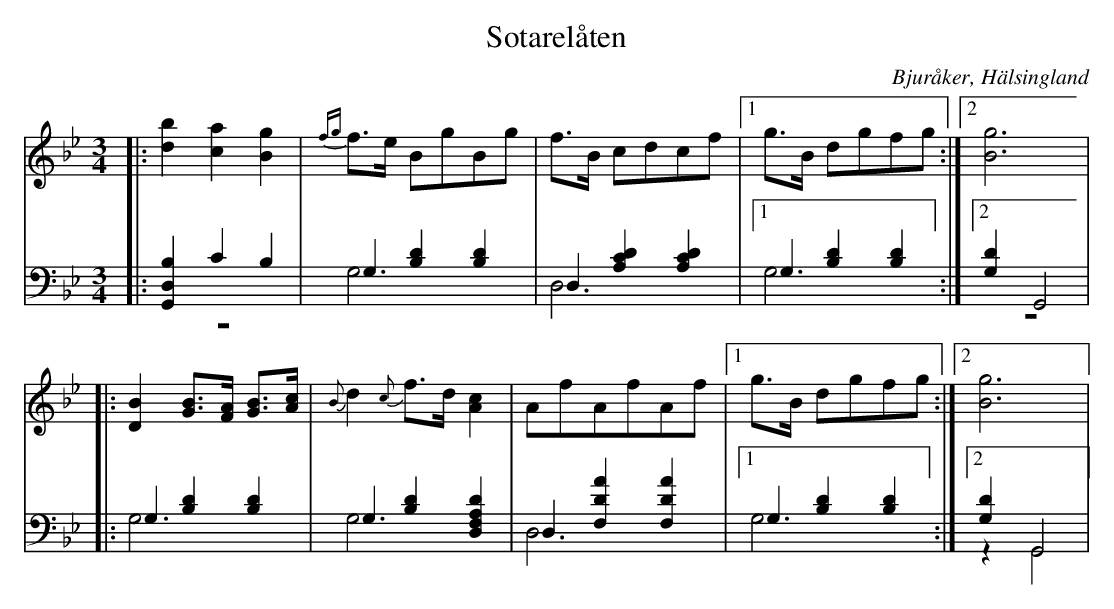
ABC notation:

X:1
T: Sotarelåten
O: Bjuråker, Hälsingland
M: 3/4
L: 1/8
K: Bb
V:1
V:2
V:3 merge
V:1
|:[d2b2] [c2a2] [B2g2]|{fg}f>e BgBg|f>B cdcf |1g>B dgfg :|2 [B6g6]|
|:[D2B2] [GB]>[FA] [GB]>[Ac]|{B}d2 {c}f>d [A2c2]|AfAfAf |1g>B dgfg :|2 [B6g6]|
V:2 clef=bass
|:[G,,2 D,2B,2] C2 B,2|G,2 [B,2 D2] [B,2 D2]|D,2 [A,2 C2 D2] [A,2 C2 D2]|1G,2 [B,2 D2] [B,2 D2]:|2 [G,2D2] G,,4|
|:G,2 [B,2 D2] [B,2 D2]|G,2 [B,2 D2] [D,2 F,2A,2D2]|D,2 [F,2 A2 D2] [F,2 A2 D2]|1 G,2 [B,2 D2] [B,2 D2] :|2 [G,2D2] G,,4|
V:3 clef=bass
|:z6|G,6|D,6|1G,6:|2 z6|
|:G,6|G,6|D,6|1 G,6 :|2 z2 G,,4|
